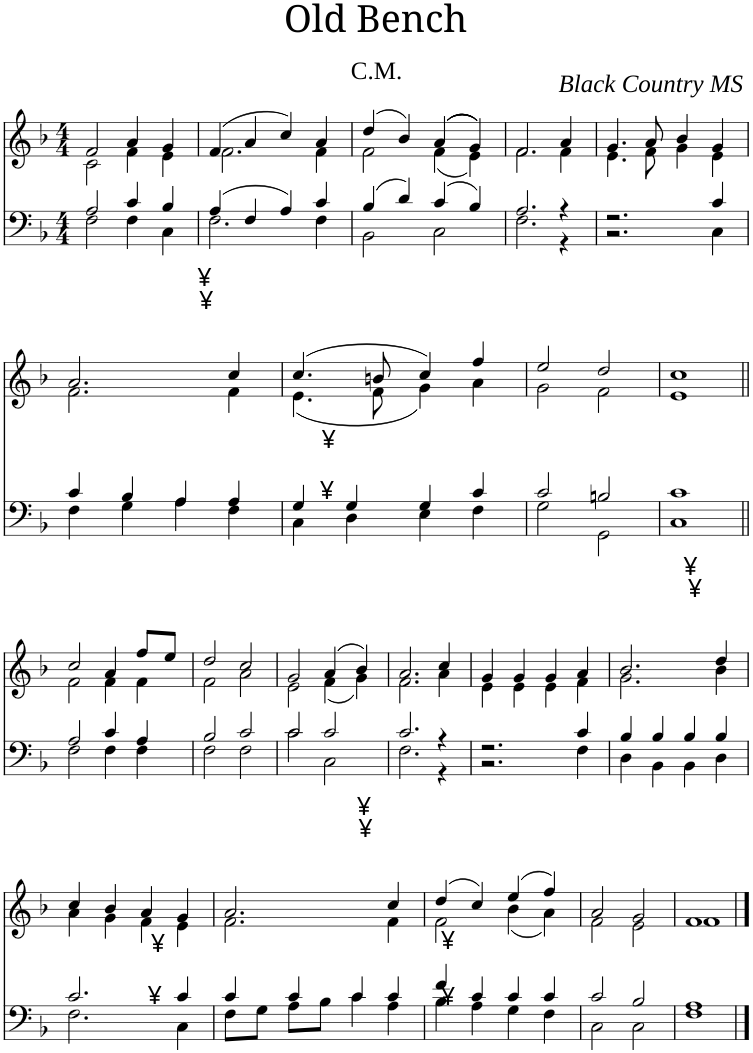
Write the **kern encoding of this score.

**kern	**kern
*part1	*part1
*staff2	*staff1
*I"Piano	*
*I'Pno	*
*clefF4	*clefG2
*k[b-]	*k[b-]
*M4/4	*M4/4
=1	=1
*^	*^
2A/	2F\	2f/	2c\
4c/	4F\	4a/	4f\
4B-/	4C\	4g/	4e\
=2	=2	=2	=2
4A/	2.F\	(4f/	2.f\
4F/	.	4a/	.
4A/	.	4cc/)	.
4c/	4F\	4a/	4f\
=3	=3	=3	=3
4B-/	2BB-\	(4dd/	2f\
4d/	.	4b-/)	.
4c/	2C\	(((4a/	(4f\
4B-/	.	4g/)))	4e\)
=4	=4	=4	=4
2.A/	2.F\	2.f/	2.f\
4r	4r	4a/	4f\
=5	=5	=5	=5
2.r	2.r	4.g/	4.e\
.	.	8a/	8f\
.	.	4b-/	4g\
4c/	4C\	4g/	4e\
!!LO:LB:g=z	!!
=6	=6	=6	=6
4c/	4F\	2.a/	2.f\
4B-/	4G\	.	.
4A/	4A\	.	.
!	!	!LO:TX:a:t=¥	!
!	!	!LO:TX:a:t=¥	!
4A/	4F\	4cc/	4f\
=7	=7	=7	=7
4G/	4C\	(4.cc/	(4.e\
!LO:TX:a:t=¥	!	!	!
!LO:TX:a:t=¥	!	!	!
4G/	4D\	.	.
.	.	8bn/	8f\
4G/	4E\	4cc/)	4g\)
4c/	4F\	4ff/	4a\
=8	=8	=8	=8
2c/	2G\	2ee/	2g\
2Bn/	2GG\	2dd/	2f\
=9	=9	=9	=9
1c	1C	1cc	1e
!!LO:LB:g=z	!!
=10||	=10||	=10||	=10||
2A/	2F\	2cc/	2f\
4c/	4F\	4a/	4f\
4A/	4F\	8ff/L	4f\
.	.	8ee/J	.
=11	=11	=11	=11
2B-/	2F\	2dd/	2f\
2c/	2F\	2cc/	2a\
=12	=12	=12	=12
2c/	2c\	2g/	2e\
2c/	2C\	(4a/	(4f\
.	.	4b-/)	4g\)
=13	=13	=13	=13
2.c/	2.F\	2.a/	2.f\
4r	4r	4cc/	4a\
=14	=14	=14	=14
2.r	2.r	4g/	4e\
.	.	4g/	4e\
.	.	4g/	4e\
4c/	4F\	4a/	4f\
=15	=15	=15	=15
4B-/	4D\	2.b-/	2.g\
4B-/	4BB-\	.	.
4B-/	4BB-\	.	.
!	!	!LO:TX:a:t=¥	!
!	!	!LO:TX:a:t=¥	!
4B-/	4D\	4dd/	4b-\
!!LO:LB:g=z	!!
=16	=16	=16	=16
2.c/	2.F\	4cc/	4a\
.	.	4b-/	4g\
.	.	4a/	4f\
!LO:TX:a:t=¥	!	!	!
!LO:TX:a:t=¥	!	!	!
4c/	4C\	4g/	4e\
=17	=17	=17	=17
4c/	8F\L	2.a/	2.f\
.	8G\J	.	.
4c/	8A\L	.	.
.	8B-\J	.	.
4c/	4c\	.	.
!	!	!LO:TX:a:t=¥	!
!	!	!LO:TX:a:t=¥	!
4c/	4A\	4cc/	4f\
=18	=18	=18	=18
4f/	4B-\	(4dd/	2f\
!LO:TX:a:t=¥	!	!	!
!LO:TX:a:t=¥	!	!	!
4c/	4A\	4cc/)	.
4c/	4G\	(4ee/	(4b-\
4c/	4F\	4ff/)	4a\)
=19	=19	=19	=19
2c/	2C\	2a/	2f\
2B-/	2C\	2g/	2e\
=20	=20	=20	=20
1A	1F	1f	1f
*v	*v	*	*
*	*v	*v
==	==
*-	*-
